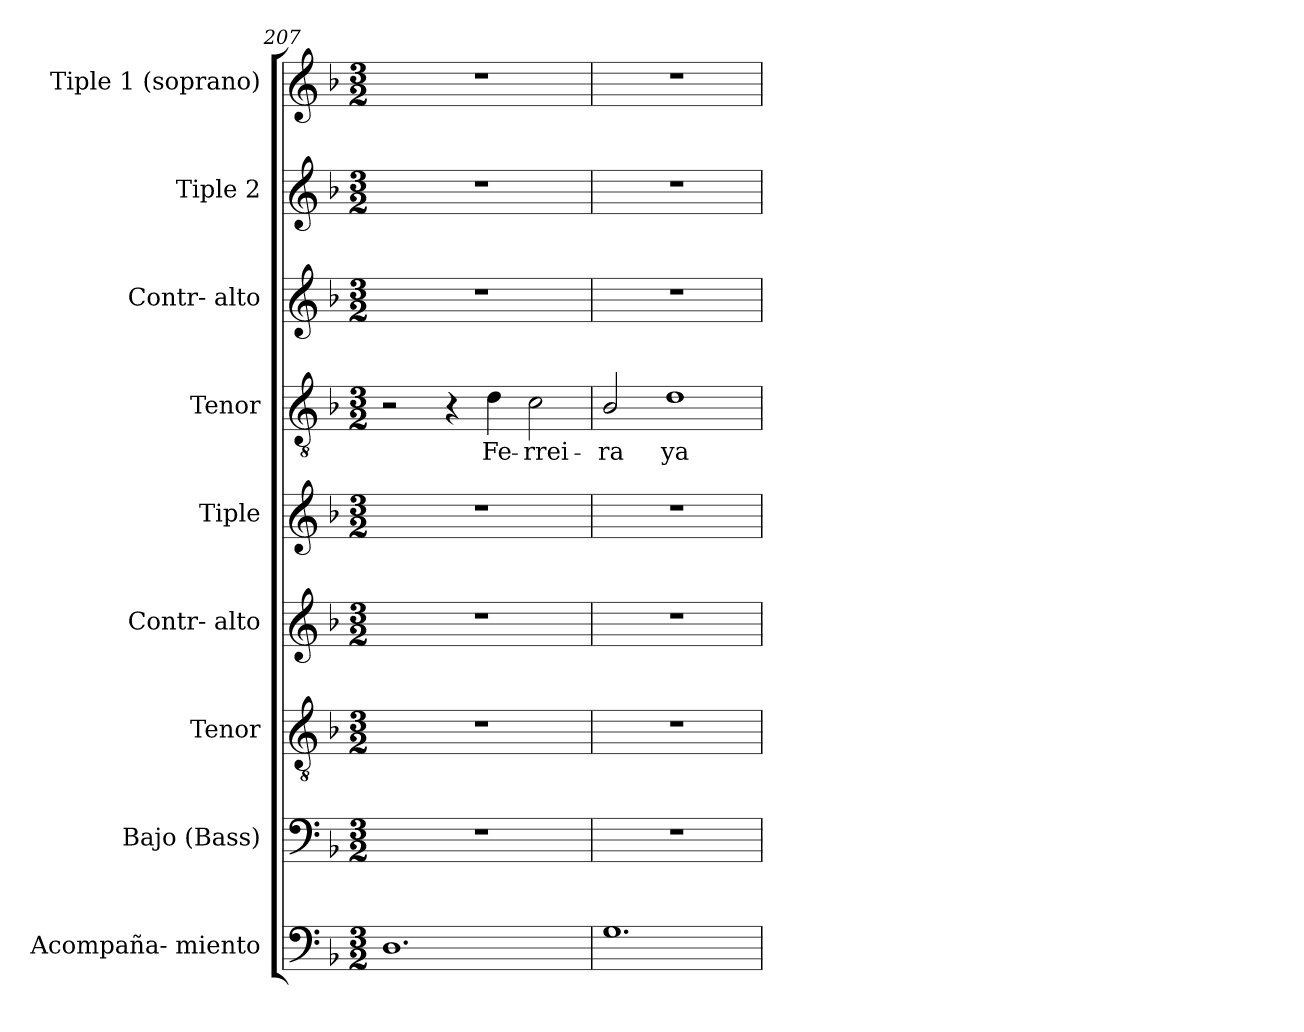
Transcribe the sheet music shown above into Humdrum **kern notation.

**kern	**kern	**kern	**kern	**kern	**kern	**text	**kern	**kern	**kern
*part9	*part8	*part7	*part6	*part5	*part4	*part4	*part3	*part2	*part1
*staff9	*staff8	*staff7	*staff6	*staff5	*staff4	*staff4	*staff3	*staff2	*staff1
*I"Acompaña- miento	*I"Bajo (Bass)	*I"Tenor	*I"Contr- alto	*I"Tiple	*I"Tenor	*	*I"Contr- alto	*I"Tiple 2	*I"Tiple 1 (soprano)
*	*I'B.	*I'T.	*I'A.	*	*I'T.	*	*I'A.	*	*I'S.
*clefF4	*clefF4	*clefGv2	*clefG2	*clefG2	*clefGv2	*	*clefG2	*clefG2	*clefG2
*	*	*ITrd7c12	*	*	*ITrd7c12	*	*	*	*
*k[b-]	*k[b-]	*k[b-]	*k[b-]	*k[b-]	*k[b-]	*	*k[b-]	*k[b-]	*k[b-]
*F:	*F:	*F:	*F:	*F:	*F:	*	*F:	*F:	*F:
*M3/2	*M3/2	*M3/2	*M3/2	*M3/2	*M3/2	*	*M3/2	*M3/2	*M3/2
=207	=207	=207	=207	=207	=207	=207	=207	=207	=207
!	!LO:N:vis=1	!LO:N:vis=1	!LO:N:vis=1	!LO:N:vis=1	!	!	!LO:N:vis=1	!LO:N:vis=1	!LO:N:vis=1
1.Di	1.r	1.r	1.r	1.r	2r	.	1.r	1.r	1.r
.	.	.	.	.	4r	.	.	.	.
!	!	!	!	!	!	!LO:LY:b:color=#000000	!	!	!
.	.	.	.	.	4Di\	Fe-	.	.	.
!	!	!	!	!	!	!LO:LY:b:color=#000000	!	!	!
.	.	.	.	.	2Ci\	-rrei-	.	.	.
=208	=208	=208	=208	=208	=208	=208	=208	=208	=208
!	!LO:N:vis=1	!LO:N:vis=1	!LO:N:vis=1	!LO:N:vis=1	!	!	!	!	!
!	!	!	!	!	!	!LO:LY:b:color=#000000	!LO:N:vis=1	!LO:N:vis=1	!LO:N:vis=1
1.Gi	1.r	1.r	1.r	1.r	2BB-i/	-ra	1.r	1.r	1.r
!	!	!	!	!	!	!LO:LY:b:color=#000000	!	!	!
.	.	.	.	.	1Di	ya	.	.	.
=	=	=	=	=	=	=	=	=	=
*-	*-	*-	*-	*-	*-	*-	*-	*-	*-
